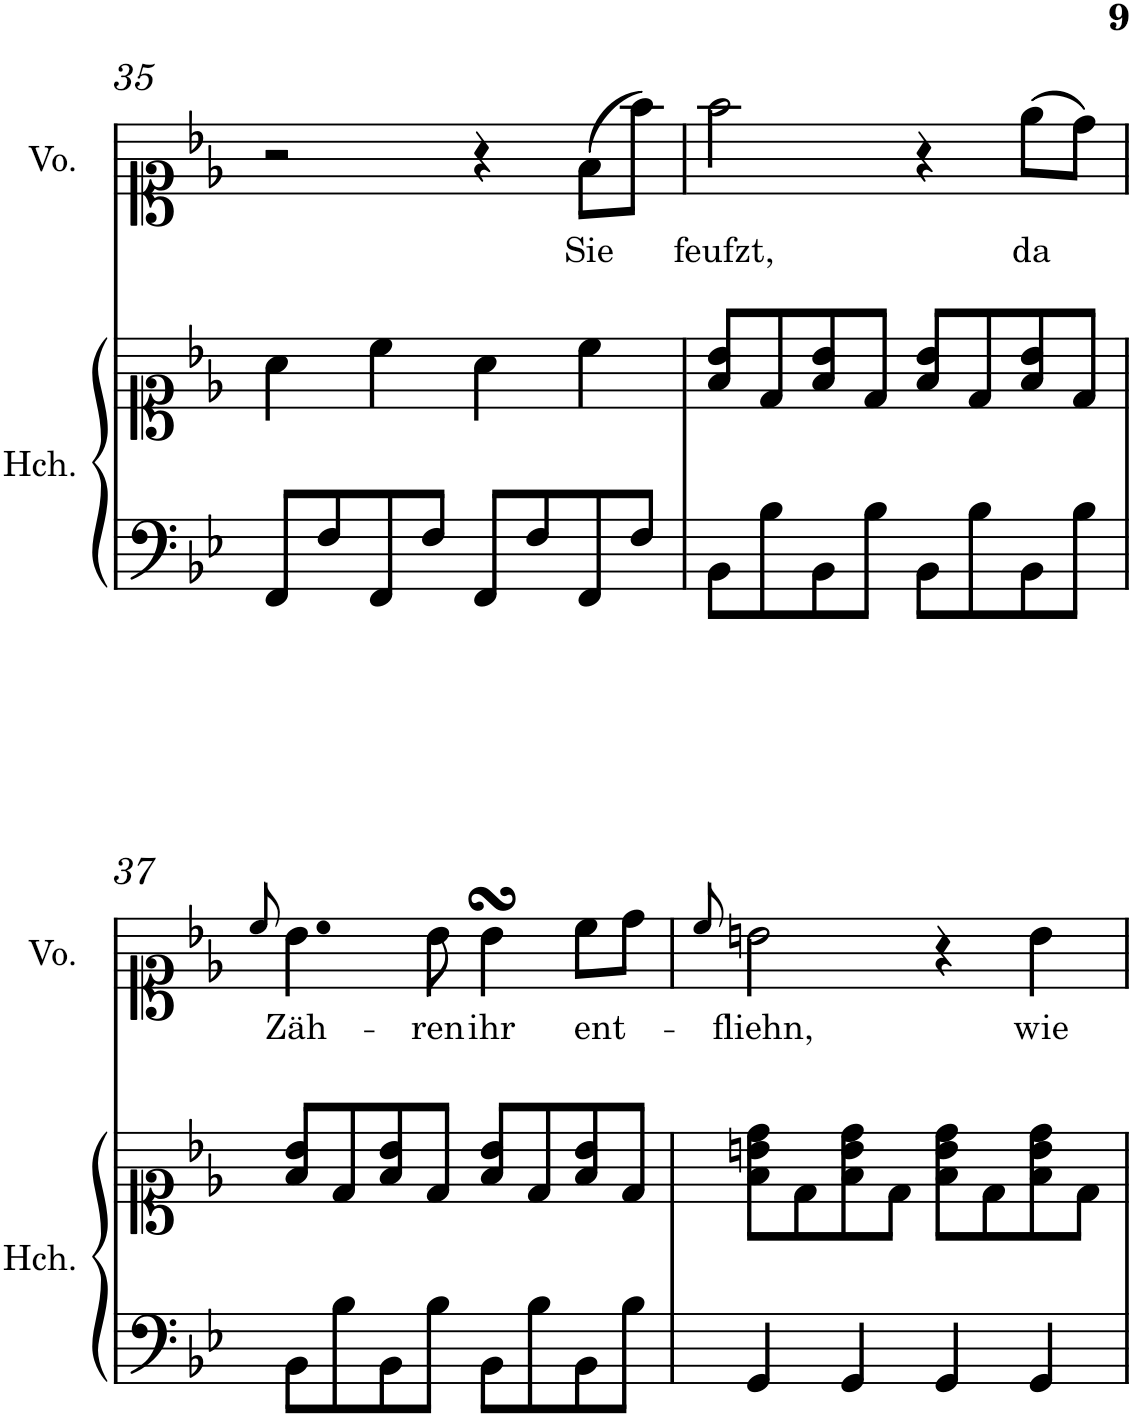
**kern	**kern	**kern	**text
*part2	*part2	*part1	*part1
*staff3	*staff2	*staff1	*staff1
*I"Harpsichord	*	*I"Voice	*
*I'Hch.	*	*I'Vo.	*
!!LO:PB:g=z
*clefF4	*clefC1	*clefC1	*
*k[b-e-]	*k[b-e-]	*k[b-e-]	*
*M4/4	*M4/4	*M4/4	*
*met(c)	*met(c)	*met(c)	*
=35	=35	=35	=35
8FF/L	4a\	2r	.
8F/	.	.	.
8FF/	4cc\	.	.
8F/J	.	.	.
8FF/L	4a\	4r	.
8F/	.	.	.
!	!	!	!LO:LY:b
8FF/	4cc\	(8f\L	Sie
8F/J	.	8ff\J)	.
=36	=36	=36	=36
!	!	!	!LO:LY:b
8BB-\L	8f/ 8b-/L	2ff\	feufzt,
8B-\	8d/	.	.
8BB-\	8f/ 8b-/	.	.
8B-\J	8d/J	.	.
8BB-\L	8f/ 8b-/L	4r	.
8B-\	8d/	.	.
!	!	!	!LO:LY:b
8BB-\	8f/ 8b-/	(8ee-\L	da
8B-\J	8d/J	8dd\J)	.
!!LO:LB:g=z
=37	=37	=37	=37
.	.	8qcc/	.
!	!	!	!LO:LY:b
8BB-\L	8f/ 8b-/L	4.b-\	Zäh-
8B-\	8d/	.	.
8BB-\	8f/ 8b-/	.	.
!	!	!	!LO:LY:b
8B-\J	8d/J	8b-\	-ren
!	!	!	!LO:LY:b
8BB-\L	8f/ 8b-/L	4b-sSSs\	ihr
8B-\	8d/	.	.
!	!	!	!LO:LY:b
8BB-\	8f/ 8b-/	8cc\L	ent-
8B-\J	8d/J	8dd\J	.
=38	=38	=38	=38
.	.	8qcc/	.
!	!	!	!LO:LY:b
4GG/	8f\ 8bn\ 8dd\L	2bn\	-fliehn,
.	8d\	.	.
4GG/	8f\ 8b\ 8dd\	.	.
.	8d\J	.	.
4GG/	8f\ 8b\ 8dd\L	4r	.
.	8d\	.	.
!	!	!	!LO:LY:b
4GG/	8f\ 8b\ 8dd\	4b\	wie
.	8d\J	.	.
=	=	=	=
*-	*-	*-	*-
